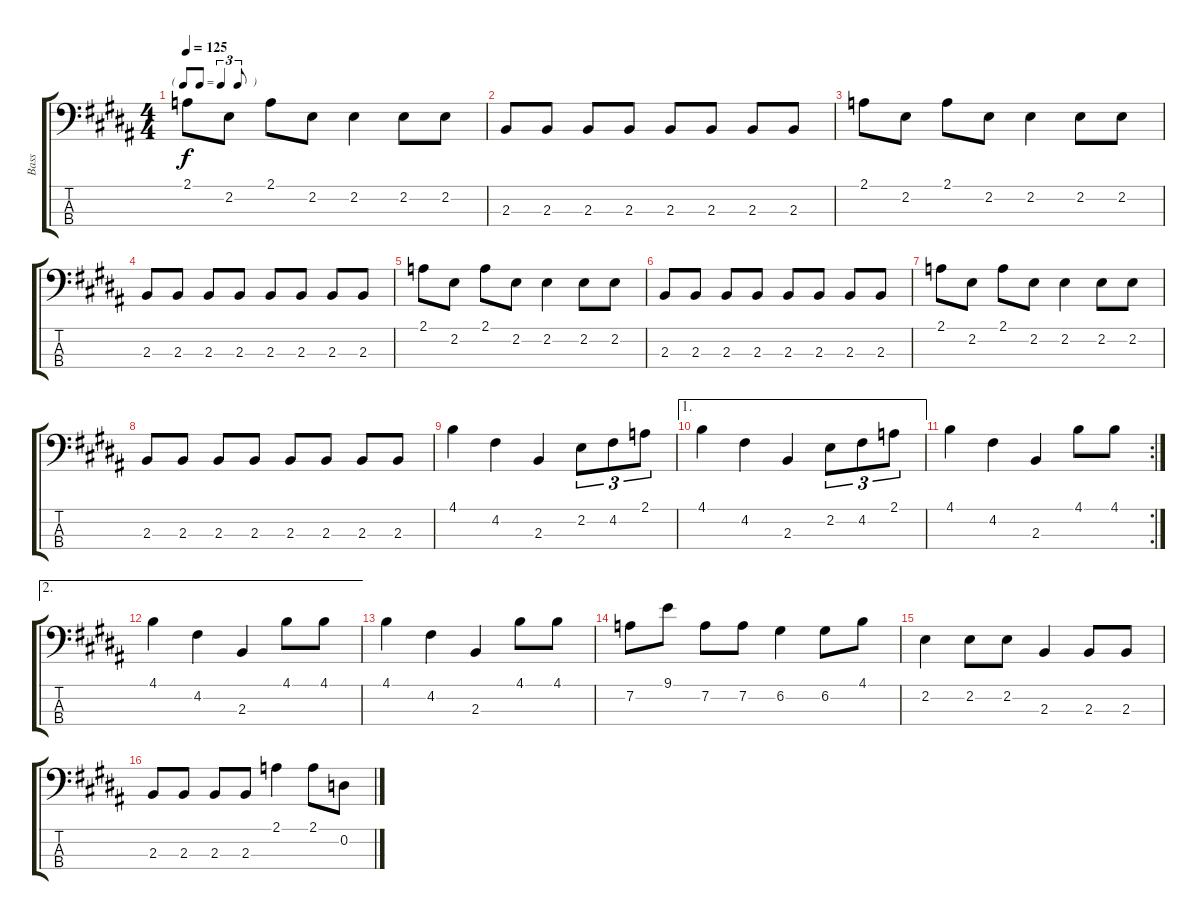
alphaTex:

\track ("Bass" "Bass") {instrument electricbassfinger}
\staff {score tabs}
\tuning (G2 D2 A1 E1) {hide}
\ts (4 4)
\tf triplet8th
\tempo 125
\clef f4
\ks b
2.1.8{dy f} 2.2.8 2.1.8 2.2.8 2.2.4 2.2.8 2.2.8 |
2.3.8 2.3.8 2.3.8 2.3.8 2.3.8 2.3.8 2.3.8 2.3.8 |
2.1.8 2.2.8 2.1.8 2.2.8 2.2.4 2.2.8 2.2.8 |
2.3.8 2.3.8 2.3.8 2.3.8 2.3.8 2.3.8 2.3.8 2.3.8 |
2.1.8 2.2.8 2.1.8 2.2.8 2.2.4 2.2.8 2.2.8 |
2.3.8 2.3.8 2.3.8 2.3.8 2.3.8 2.3.8 2.3.8 2.3.8 |
2.1.8 2.2.8 2.1.8 2.2.8 2.2.4 2.2.8 2.2.8 |
2.3.8 2.3.8 2.3.8 2.3.8 2.3.8 2.3.8 2.3.8 2.3.8 |
4.1.4 4.2.4 2.3.4 2.2.8{tu (3 2)} 4.2.8{tu (3 2)} 2.1.8{tu (3 2)} |
\ae 1
4.1.4 4.2.4 2.3.4 2.2.8{tu (3 2)} 4.2.8{tu (3 2)} 2.1.8{tu (3 2)} |
\rc 2
4.1.4 4.2.4 2.3.4 4.1.8 4.1.8 |
\ae 2
4.1.4 4.2.4 2.3.4 4.1.8 4.1.8 |
4.1.4 4.2.4 2.3.4 4.1.8 4.1.8 |
7.2.8 9.1.8 7.2.8 7.2.8 6.2.4 6.2.8 4.1.8 |
2.2.4 2.2.8 2.2.8 2.3.4 2.3.8 2.3.8 |
2.3.8 2.3.8 2.3.8 2.3.8 2.1.4 2.1.8 0.2.8
